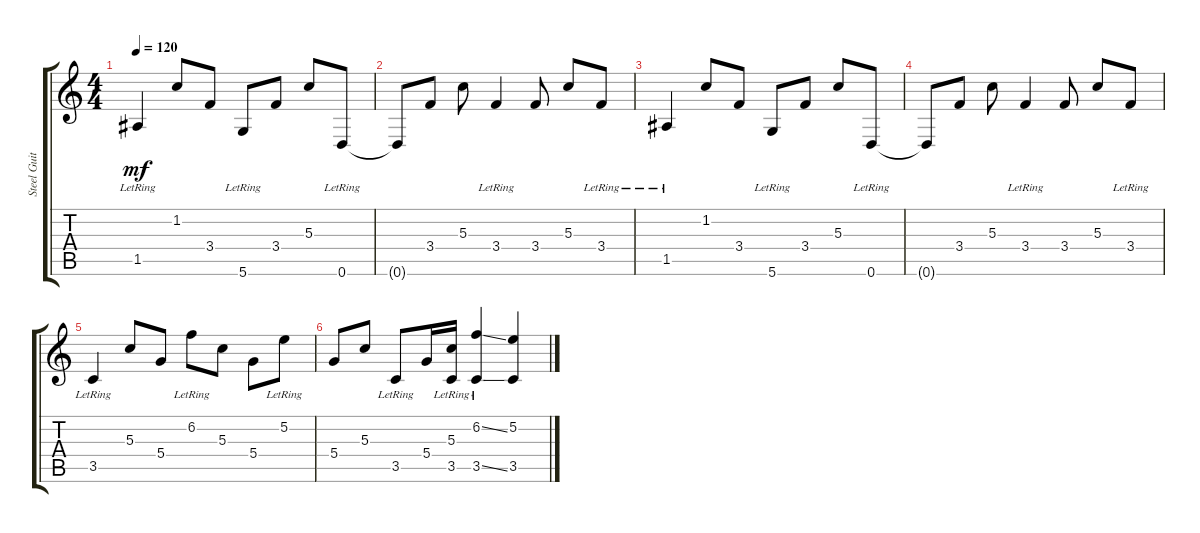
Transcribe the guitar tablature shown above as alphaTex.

\track ("Steel Guitar" "Steel Guit") {instrument acousticguitarsteel}
\staff {score tabs}
\tuning (E4 B3 G3 D3 A2 D2) {hide}
\ts (4 4)
\tempo 120
\clef g2
\ks c
1.5{lr}.4{dy mf} 1.2.8 3.4.8 5.6{lr}.8 3.4.8 5.3.8 0.6{lr}.8 |
0.6{t}.8 3.4.8 5.3.8 3.4{lr}.4 3.4.8 5.3.8 3.4{lr}.8 |
1.5{lr}.4 1.2.8 3.4.8 5.6{lr}.8 3.4.8 5.3.8 0.6{lr}.8 |
0.6{t}.8 3.4.8 5.3.8 3.4{lr}.4 3.4.8 5.3.8 3.4{lr}.8 |
3.5{lr}.4 5.3.8 5.4.8 6.2{lr}.8 5.3.8 5.4.8 5.2{lr}.8 |
5.4.8 5.3.8 3.5{lr}.8 5.4.16 (5.3 3.5{lr}).16 (6.2{ss} 3.5{ss lr}).4 (5.2 3.5).4
